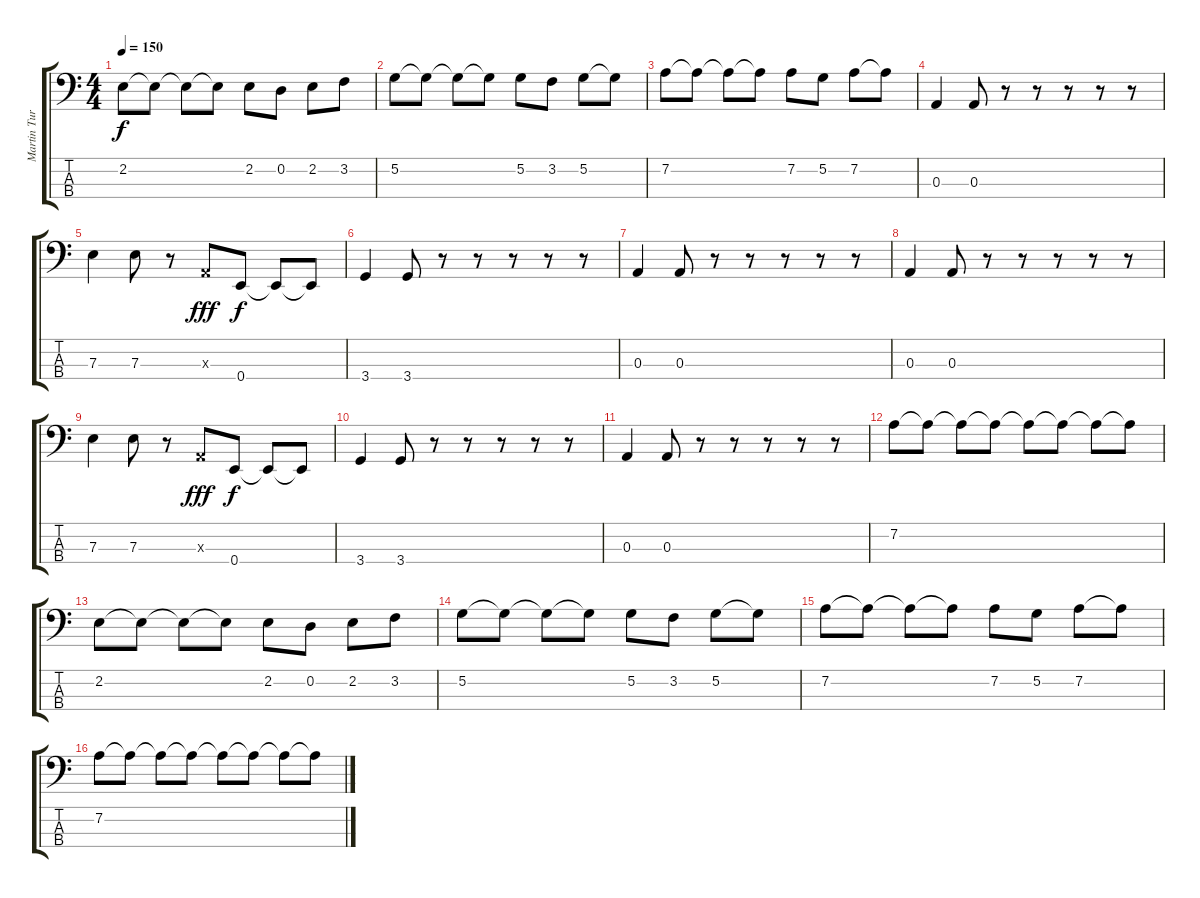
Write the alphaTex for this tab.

\track ("Martin Turner (bass)" "Martin Tur") {instrument electricbasspick}
\staff {score tabs}
\tuning (G2 D2 A1 E1) {hide}
\ts (4 4)
\tempo 150
\clef f4
\ks c
2.2.8{dy f} 2.2{t}.8 2.2{t}.8 2.2{t}.8 2.2.8 0.2.8 2.2.8 3.2.8 |
5.2.8 5.2{t}.8 5.2{t}.8 5.2{t}.8 5.2.8 3.2.8 5.2.8 5.2{t}.8 |
7.2.8 7.2{t}.8 7.2{t}.8 7.2{t}.8 7.2.8 5.2.8 7.2.8 7.2{t}.8 |
0.3.4 0.3.8 r.8 r.8 r.8 r.8 r.8 |
7.3.4 7.3.8 r.8 0.3{x}.8{dy fff} 0.4.8{dy f} 0.4{t}.8 0.4{t}.8 |
3.4.4 3.4.8 r.8 r.8 r.8 r.8 r.8 |
0.3.4 0.3.8 r.8 r.8 r.8 r.8 r.8 |
0.3.4 0.3.8 r.8 r.8 r.8 r.8 r.8 |
7.3.4 7.3.8 r.8 0.3{x}.8{dy fff} 0.4.8{dy f} 0.4{t}.8 0.4{t}.8 |
3.4.4 3.4.8 r.8 r.8 r.8 r.8 r.8 |
0.3.4 0.3.8 r.8 r.8 r.8 r.8 r.8 |
7.2.8 7.2{t}.8 7.2{t}.8 7.2{t}.8 7.2{t}.8 7.2{t}.8 7.2{t}.8 7.2{t}.8 |
2.2.8 2.2{t}.8 2.2{t}.8 2.2{t}.8 2.2.8 0.2.8 2.2.8 3.2.8 |
5.2.8 5.2{t}.8 5.2{t}.8 5.2{t}.8 5.2.8 3.2.8 5.2.8 5.2{t}.8 |
7.2.8 7.2{t}.8 7.2{t}.8 7.2{t}.8 7.2.8 5.2.8 7.2.8 7.2{t}.8 |
7.2.8 7.2{t}.8 7.2{t}.8 7.2{t}.8 7.2{t}.8 7.2{t}.8 7.2{t}.8 7.2{t}.8
